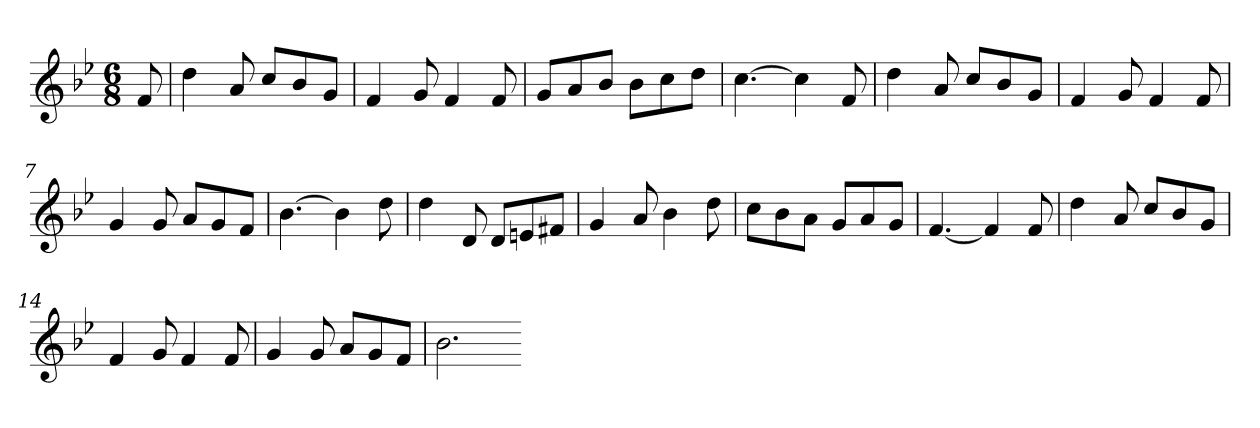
**kern
*part1
*staff1
*k[b-e-]
*B-:
*M6/8
=
8f
=1
4dd
8a
8ccL
8b-
8gJ
=2
4f
8g
4f
8f
=3
8gL
8a
8b-J
8b-L
8cc
8ddJ
=4
[4.cc
4cc]
8f
=5
4dd
8a
8ccL
8b-
8gJ
=6
4f
8g
4f
8f
=7
4g
8g
8aL
8g
8fJ
=8
[4.b-
4b-]
8dd
=9
4dd
8d
8dL
8en
8f#XJ
=10
4g
8a
4b-
8dd
=11
8ccL
8b-
8aJ
8gL
8a
8gJ
=12
[4.f
4f]
8f
=13
4dd
8a
8ccL
8b-
8gJ
=14
4f
8g
4f
8f
=15
4g
8g
8aL
8g
8fJ
=16
2.b-
=-
*-
